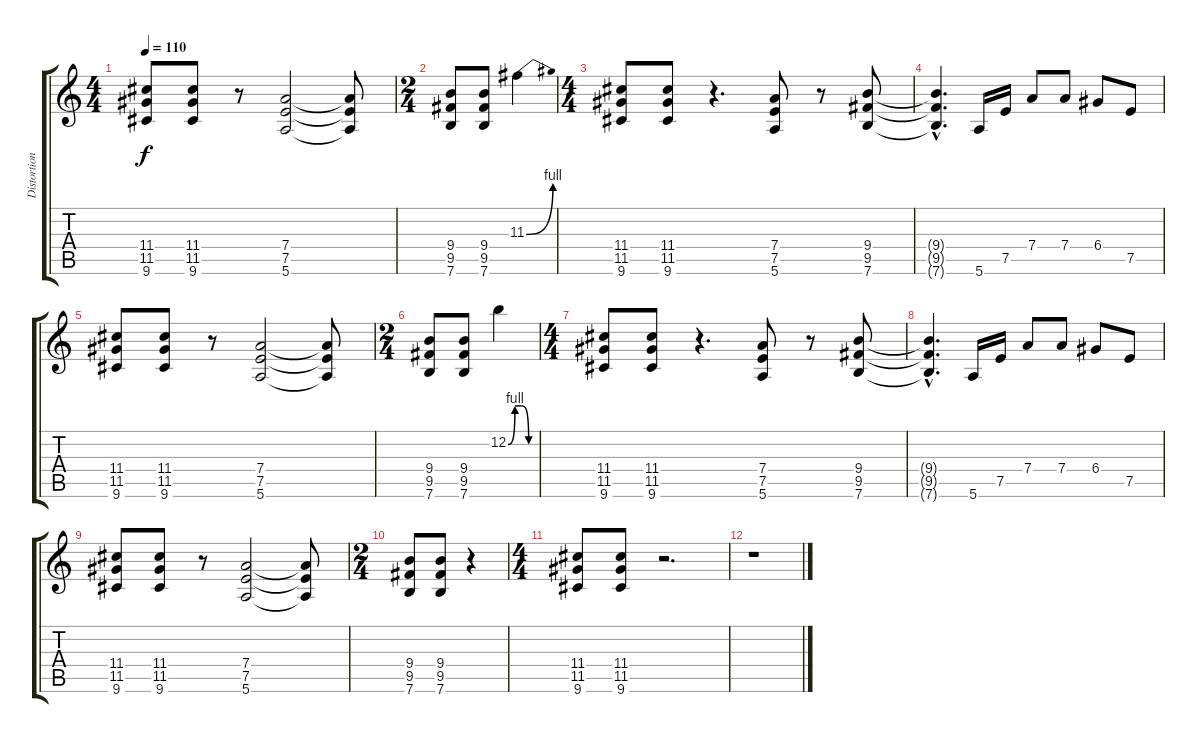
\track ("Distortion Guitar" "Distortion") {instrument distortionguitar}
\staff {score tabs}
\tuning (E4 B3 G3 D3 A2 E2) {hide}
\ts (4 4)
\tempo 110
\clef g2
\ks c
(11.4 11.5 9.6).8{dy f} (11.4 11.5 9.6).8 r.8 (7.4 7.5 5.6).2 (7.4{t} 7.5{t} 5.6{t}).8 |
\ts (2 4)
(9.4 9.5 7.6).8 (9.4 9.5 7.6).8 11.3{be (bend 0 0 60 4)}.4 |
\ts (4 4)
(11.4 11.5 9.6).8 (11.4 11.5 9.6).8 r.4{d} (7.4 7.5 5.6).8 r.8 (9.4 9.5 7.6).8 |
(9.4{hac t} 9.5{hac t} 7.6{hac t}).4{d} 5.6.16 7.5.16 7.4.8 7.4.8 6.4.8 7.5.8 |
(11.4 11.5 9.6).8 (11.4 11.5 9.6).8 r.8 (7.4 7.5 5.6).2 (7.4{t} 7.5{t} 5.6{t}).8 |
\ts (2 4)
(9.4 9.5 7.6).8 (9.4 9.5 7.6).8 12.2{be (custom 0 0 15 4 30 4 45 0 60 0)}.4 |
\ts (4 4)
(11.4 11.5 9.6).8 (11.4 11.5 9.6).8 r.4{d} (7.4 7.5 5.6).8 r.8 (9.4 9.5 7.6).8 |
(9.4{hac t} 9.5{hac t} 7.6{hac t}).4{d} 5.6.16 7.5.16 7.4.8 7.4.8 6.4.8 7.5.8 |
(11.4 11.5 9.6).8 (11.4 11.5 9.6).8 r.8 (7.4 7.5 5.6).2 (7.4{t} 7.5{t} 5.6{t}).8 |
\ts (2 4)
(9.4 9.5 7.6).8 (9.4 9.5 7.6).8 r.4 |
\ts (4 4)
(11.4 11.5 9.6).8 (11.4 11.5 9.6).8 r.2{d} |
r.1
